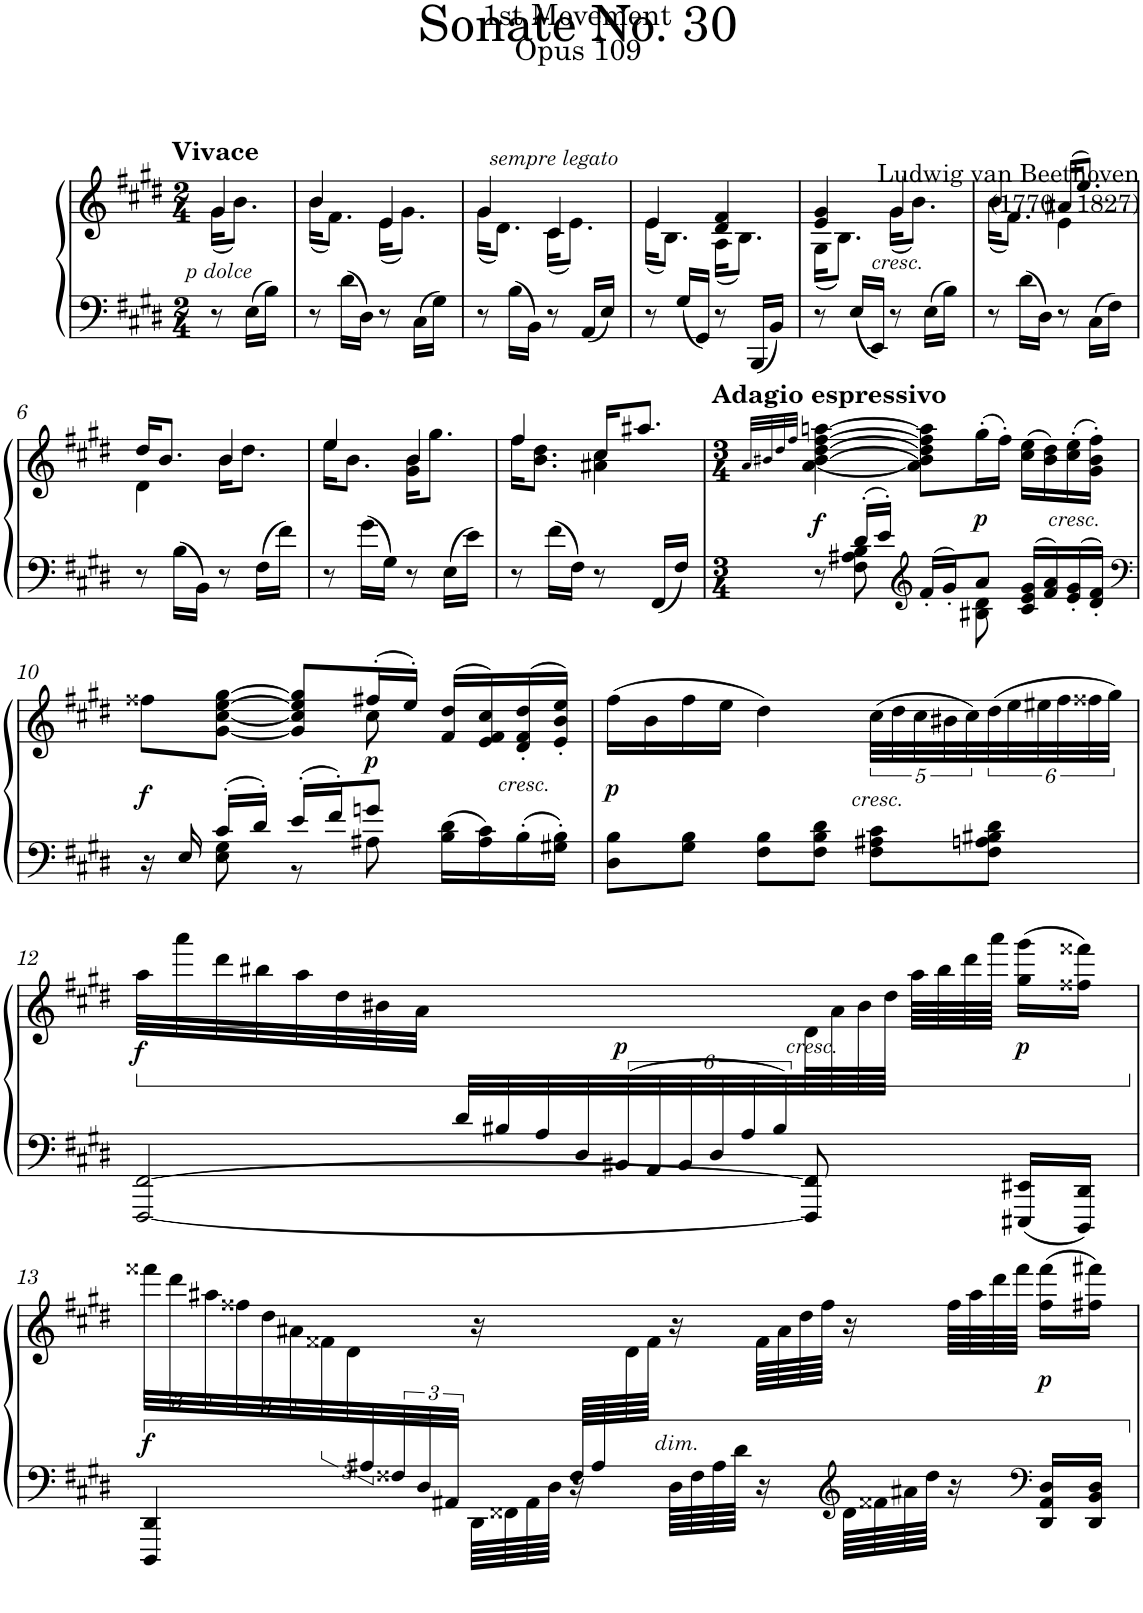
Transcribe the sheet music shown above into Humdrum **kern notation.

**kern	**kern	**dynam
*part1	*part1	*part1
*staff2	*staff1	*staff1/2
*I"Piano	*	*
*I'Pno.	*	*
*clefF4	*clefG2	*
*k[f#c#g#d#]	*k[f#c#g#d#]	*
*M2/4	*M2/4	*
=	=	=
*	*^	*
!	!LO:TX:a:B:t=Vivace	!	!
!	!	!	!LO:DY:a=2
8r	4g#/	(<16g#\KL	other-dynamics
.	.	8.b\J)	.
16E\LL	.	.	.
16B\JJ	.	.	.
=1	=1	=1	=1
8r	4b/	(<16b\KL	.
.	.	8.f#\J)	.
16d#\LL	.	.	.
16D#\JJ	.	.	.
8r	4e/	(<16e\KL	.
.	.	8.g#\J)	.
16C#\LL	.	.	.
16G#\JJ	.	.	.
=2	=2	=2	=2
8r	4g#/	(<16g#\KL	.
.	.	8.d#\J)	.
16B\LL	.	.	.
16BB\JJ	.	.	.
!	!	!	!LO:DY:a
8r	4c#/	(<16c#\KL	other-dynamics
.	.	8.e\J)	.
16AA/LL	.	.	.
16E/JJ	.	.	.
=3	=3	=3	=3
8r	4e/	(<16e\KL	.
.	.	8.B\J)	.
16G#/LL	.	.	.
16GG#/JJ	.	.	.
8r	4d#/ 4f#/	(<16A\KL	.
.	.	8.B\J)	.
16BBB/LL	.	.	.
16BB/JJ	.	.	.
=4	=4	=4	=4
8r	4e/ 4g#/	(<16G#\KL	.
.	.	8.B\J)	.
16E/LL	.	.	.
16EE/JJ	.	.	.
!	!	!	!LO:DY:b
8r	4g#/	(<16g#\KL	other-dynamics
.	.	8.b\J)	.
16E\LL	.	.	.
16B\JJ	.	.	.
=5	=5	=5	=5
8r	4b/	(<16b\KL	.
.	.	8.f#\J)	.
16d#\LL	.	.	.
16D#\JJ	.	.	.
8r	4e\	(>16a#X/KL	.
.	.	8.ee/J)	.
16C#\LL	.	.	.
16F#\JJ	.	.	.
!!LO:LB:g=z	!!
=6	=6	=6	=6
8r	16dd#/KL	4d#\	.
.	8.b/J	.	.
16B\LL	.	.	.
16BB\JJ	.	.	.
8r	4b/	16b\KL	.
.	.	8.dd#\J	.
16F#\LL	.	.	.
16f#\JJ	.	.	.
=7	=7	=7	=7
8r	4ee/	16ee\KL	.
.	.	8.b\J	.
16g#\LL	.	.	.
16G#\JJ	.	.	.
8r	4b/	16g#\ 16b\KL	.
.	.	8.gg#\J	.
16E\LL	.	.	.
16e\JJ	.	.	.
=8	=8	=8	=8
8r	4ff#/	16ff#\KL	.
.	.	8.b\ 8.dd#\J	.
16f#\LL	.	.	.
16F#\JJ	.	.	.
8r	16cc#/KL	4a#X\ 4cc#\	.
.	8.aa#X/J	.	.
16FF#/LL	.	.	.
16F#/JJ	.	.	.
*	*v	*v	*
=9	=9	=9
*M3/4	*M3/4	*
.	32qa/LLL	.
.	32qb#X/	.
.	32qdd#/	.
.	32qff#/JJJ	.
*^	*	*
!	!	!LO:TX:a:B:t=Adagio espressivo	!
!	!	!	!LO:DY:b
8r	8ryy	[4a\ [4b#\ [4dd#\ [4ff#\ [4aan\	f
16d#'/LL	8F#\ 8A#X\ 8B\	.	.
16e'/JJ	.	.	.
*clefG2	*	*	*
16f#'/LL	8ryy	8a\] 8b#\] 8dd#\] 8ff#\] 8aa\]L	.
16g#'/J	.	.	.
!	!	!	!LO:DY:b
8a/J	8B#X\ 8d#\	(>16gg#'\L	p
.	.	16ff#'\JJ)	.
16c#/ 16e/ 16g#/LL	4ryy	(>16cc#\ 16ee\LL	.
16f#/ 16a/	.	16b#\ 16dd#\)	.
!	!	!	!LO:DY:b
16e/' 16g#/'	.	(>16cc#\' 16ee\'	other-dynamics
16d#/' 16f#/'JJ	.	16g#\' 16b#\' 16ff#\'JJ)	.
!!LO:LB:g=z
=10	=10	=10	=10
*clefF4	*	*	*
*	*	*^	*
!	!	!	!	!LO:DY:b
16r	8ryy	8ff##X\L	4.ryy	f
16E/	.	.	.	.
16c#'/LL	8E\ 8G#\	[8g#\ [8cc#\ [8ee\ [8gg#\J	.	.
16d#'/JJ	.	.	.	.
16e'/LL	8r	8g#/] 8cc#/] 8ee/] 8gg#/]L	.	.
16f#'/J	.	.	.	.
!	!	!	!	!LO:DY:b
8gn/J	8A#X\	(>16ff#X'/L	8cc#\	p
.	.	16ee'/JJ)	.	.
16B\ 16d#\LL	4ryy	(>16f#/ 16dd#/LL	4ryy	.
16A#\ 16c#\	.	16e/ 16f#/ 16cc#/)	.	.
!	!	!	!	!LO:DY:b
16B'\	.	(>16d#/' 16f#/' 16dd#/'	.	other-dynamics
16G#X\' 16B\'JJ	.	16e/' 16b/' 16ee/'JJ)	.	.
*v	*v	*	*	*
*	*v	*v	*
=11	=11	=11
!	!	!LO:DY:b
8D#\ 8B\L	(>16ff#\LL	p
.	16b\	.
8G#\ 8B\J	16ff#\	.
.	16ee\JJ	.
8F#\ 8B\L	4dd#\)	.
8F#\ 8B\ 8d#\J	.	.
!	!	!LO:DY:b
8F#\ 8A#X\ 8c#\L	(>40cc#\LLL	other-dynamics
.	40dd#\	.
.	40cc#\	.
.	40b#X\	.
.	40cc#\)	.
8F#\ 8An\ 8B#X\ 8d#\J	(>48dd#\	.
.	48ee\	.
.	48ee#X\	.
.	48ff#\	.
.	48ff##X\	.
.	48gg#\JJJ)	.
!!LO:LB:g=z
=12	=12	=12
*^	*	*
*	*	*ped	*
!	!	!	!LO:DY:b
4ryy	[2FFF#/ [2FF#/	32aa\LLL	f
.	.	32aaa\	.
.	.	32ddd#\	.
.	.	32bb#X\	.
.	.	32aa\	.
.	.	32dd#\	.
.	.	32b#X\	.
.	.	32a\JJJ	.
32d#/LLL	.	8ryy	.
32B#X/	.	.	.
32A/	.	.	.
32D#/	.	.	.
!	!	!	!LO:DY:b
48BB#X/	.	8ryy	p
48AA/	.	.	.
48BB#/	.	.	.
48D#/	.	.	.
48A/	.	.	.
48B#/	.	.	.
!	!	!	!LO:DY:b
4ryy	8FFF#/] 8FF#/]	64d#\L	other-dynamics
.	.	64a\	.
.	.	64b#\	.
.	.	64dd#\JJJJ	.
.	.	64aa\LLLL	.
.	.	64bb#\	.
.	.	64ddd#\	.
.	.	64aaa\JJJJ	.
!	!	!	!LO:DY:b
.	16EEE#X/ 16EE#X/LL	(>16gg#\ 16ggg#\LL	p
.	16DDD#/ 16DD#/JJ	16ff##X\ 16fff##X\JJ)	.
!!LO:LB:g=z
=13	=13	=13	=13
*	*	*Xped	*
!	!	!	!LO:DY:a=2
6ryy	4DDD#/ 4DD#/	48fff##X\LLL	f
.	.	48ddd#\	.
.	.	48aa#X\	.
.	.	48ff##X\	.
.	.	48dd#\	.
.	.	48a#X\	.
.	.	48f##X\	.
.	.	48d#\	.
48A#X/	.	12ryy	.
48F##X/	.	.	.
48D#/	.	.	.
48AA#X/JJJ	.	.	.
16ryy	64DD#\LLLL	16r	.
.	64FF##X\	.	.
.	64AA#\	.	.
.	64D#\JJJJ	.	.
64F##/LLLL	16r	32ryy	.
64A#/	.	.	.
4ryy	.	64d#\	.
.	.	64f##\JJJJ	.
!	!	!	!LO:DY:a=2
.	64D#\LLLL	16r	other-dynamics
.	64F##\	.	.
.	64A#\	.	.
.	64d#\JJJJ	.	.
.	16r	64f##\LLLL	.
.	.	64a#\	.
.	.	64dd#\	.
.	.	64ff##\JJJJ	.
*clefG2	*	*	*
.	64d#\LLLL	16r	.
.	64f##X\	.	.
.	64a#X\	.	.
.	64dd#\JJJJ	.	.
.	16r	64ff##\LLLL	.
.	.	64aa#\	.
8ryy	.	64ddd#\	.
.	.	64fff##\JJJJ	.
*clefF4	*	*	*
!	!	!	!LO:DY:b
.	16DD#/ 16AA#/ 16D#/LL	(>16ff##\ 16fff##\LL	p
.	16DD#/ 16BB/ 16D#/JJ	16ff#X\ 16fff#X\JJ)	.
32ryy	.	.	.
*v	*v	*	*
=	=	=
*-	*-	*-
